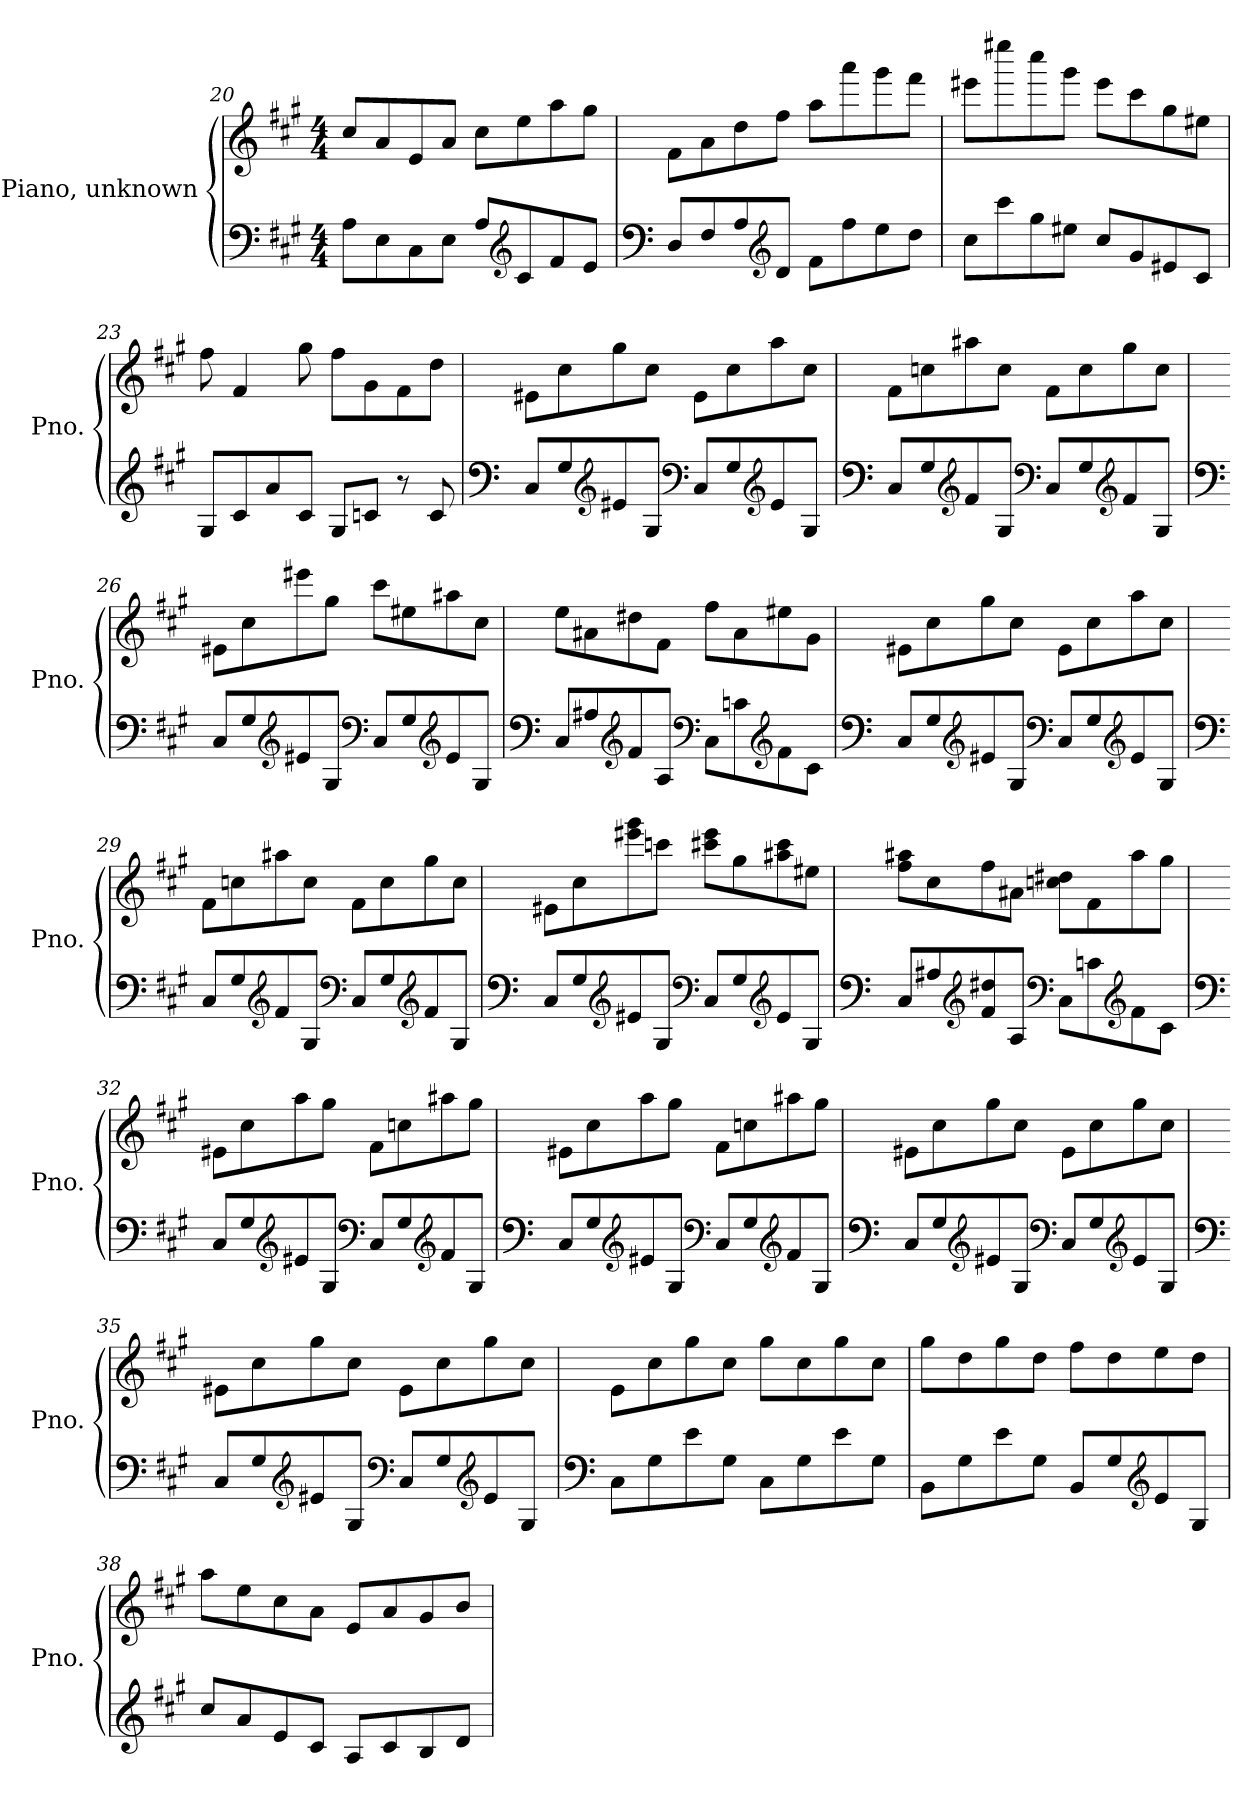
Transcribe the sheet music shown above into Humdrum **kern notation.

**kern	**kern
*part1	*part1
*staff2	*staff1
*I"Piano, unknown	*
*I'Pno.	*
*clefF4	*clefG2
*k[f#c#g#]	*k[f#c#g#]
*M4/4	*M4/4
=20	=20
8A\L	8cc#/L
8E\	8a/
8C#\	8e/
8E\J	8a/J
8A/L	8cc#\L
*clefG2	*
8c#/	8ee\
8f#/	8aa\
8e/J	8gg#\J
!!LO:PB:g=z
=21	=21
*clefF4	*
8D/L	8f#\L
8F#/	8a\
8A/	8dd\
*clefG2	*
8d/J	8ff#\J
8f#\L	8aa\L
8ff#\	8aaa\
8ee\	8ggg#\
8dd\J	8fff#\J
=22	=22
8cc#\L	8eee#X\L
8ccc#\	8eeee#X\
8gg#\	8cccc#\
8ee#X\J	8ggg#\J
8cc#/L	8eee#\L
8g#/	8ccc#\
8e#X/	8gg#\
8c#/J	8ee#X\J
=23	=23
8G#/L	8ff#\
8c#/	4f#/
8a/	.
8c#/J	8gg#\
8G#/L	8ff#\L
8cn/J	8g#\
8r	8f#\
8c/	8dd\J
!!LO:LB:g=z
=24	=24
*clefF4	*
8C#/L	8e#X\L
8G#/	8cc#\
*clefG2	*
8e#X/	8gg#\
8G#/J	8cc#\J
*clefF4	*
8C#/L	8e#\L
8G#/	8cc#\
*clefG2	*
8e#/	8aa\
8G#/J	8cc#\J
=25	=25
*clefF4	*
8C#/L	8f#\L
8G#/	8ccn\
*clefG2	*
8f#/	8aa#X\
8G#/J	8cc\J
*clefF4	*
8C#/L	8f#\L
8G#/	8cc\
*clefG2	*
8f#/	8gg#\
8G#/J	8cc\J
!!LO:LB:g=z
=26	=26
*clefF4	*
8C#/L	8e#X\L
8G#/	8cc#\
*clefG2	*
8e#X/	8eee#X\
8G#/J	8gg#\J
*clefF4	*
8C#/L	8ccc#\L
8G#/	8ee#X\
*clefG2	*
8e#/	8aa#X\
8G#/J	8cc#\J
=27	=27
*clefF4	*
8C#/L	8ee\L
8A#X/	8a#X\
*clefG2	*
8f#/	8dd#X\
8A#/J	8f#\J
*clefF4	*
8C#\L	8ff#\L
8cn\	8a#\
*clefG2	*
8f#\	8ee#X\
8c\J	8g#\J
!!LO:LB:g=z
=28	=28
*clefF4	*
8C#/L	8e#X\L
8G#/	8cc#\
*clefG2	*
8e#X/	8gg#\
8G#/J	8cc#\J
*clefF4	*
8C#/L	8e#\L
8G#/	8cc#\
*clefG2	*
8e#/	8aa\
8G#/J	8cc#\J
=29	=29
*clefF4	*
8C#/L	8f#\L
8G#/	8ccn\
*clefG2	*
8f#/	8aa#X\
8G#/J	8cc\J
*clefF4	*
8C#/L	8f#\L
8G#/	8cc\
*clefG2	*
8f#/	8gg#\
8G#/J	8cc\J
!!LO:LB:g=z
=30	=30
*clefF4	*
8C#/L	8e#X\L
8G#/	8cc#\
*clefG2	*
8e#X/	8eee#X\ 8ggg#\
8G#/J	8cccn\J
*clefF4	*
8C#/L	8ccc#X\ 8eee#\L
8G#/	8gg#\
*clefG2	*
8e#/	8aa#X\ 8ccc#\
8G#/J	8ee#X\J
=31	=31
*clefF4	*
8C#/L	8ff#\ 8aa#X\L
8A#X/	8cc#\
*clefG2	*
8f#/ 8dd#X/	8ff#\
8A#/J	8a#X\J
*clefF4	*
8C#\L	8ccn\ 8dd#X\L
8cn\	8f#\
*clefG2	*
8f#\	8aa#\
8c\J	8gg#\J
!!LO:LB:g=z
=32	=32
*clefF4	*
8C#/L	8e#X\L
8G#/	8cc#\
*clefG2	*
8e#X/	8aa\
8G#/J	8gg#\J
*clefF4	*
8C#/L	8f#\L
8G#/	8ccn\
*clefG2	*
8f#/	8aa#X\
8G#/J	8gg#\J
=33	=33
*clefF4	*
8C#/L	8e#X\L
8G#/	8cc#\
*clefG2	*
8e#X/	8aa\
8G#/J	8gg#\J
*clefF4	*
8C#/L	8f#\L
8G#/	8ccn\
*clefG2	*
8f#/	8aa#X\
8G#/J	8gg#\J
!!LO:PB:g=z
=34	=34
*clefF4	*
8C#/L	8e#X\L
8G#/	8cc#\
*clefG2	*
8e#X/	8gg#\
8G#/J	8cc#\J
*clefF4	*
8C#/L	8e#\L
8G#/	8cc#\
*clefG2	*
8e#/	8gg#\
8G#/J	8cc#\J
=35	=35
*clefF4	*
8C#/L	8e#X\L
8G#/	8cc#\
*clefG2	*
8e#X/	8gg#\
8G#/J	8cc#\J
*clefF4	*
8C#/L	8e#\L
8G#/	8cc#\
*clefG2	*
8e#/	8gg#\
8G#/J	8cc#\J
=36	=36
*clefF4	*
8C#\L	8e\L
8G#\	8cc#\
8e\	8gg#\
8G#\J	8cc#\J
8C#\L	8gg#\L
8G#\	8cc#\
8e\	8gg#\
8G#\J	8cc#\J
!!LO:LB:g=z
=37	=37
8BB\L	8gg#\L
8G#\	8dd\
8e\	8gg#\
8G#\J	8dd\J
8BB/L	8ff#\L
8G#/	8dd\
*clefG2	*
8e/	8ee\
8G#/J	8dd\J
=38	=38
8cc#/L	8aa\L
8a/	8ee\
8e/	8cc#\
8c#/J	8a\J
8A/L	8e/L
8c#/	8a/
8B/	8g#/
8d/J	8b/J
=	=
*-	*-
